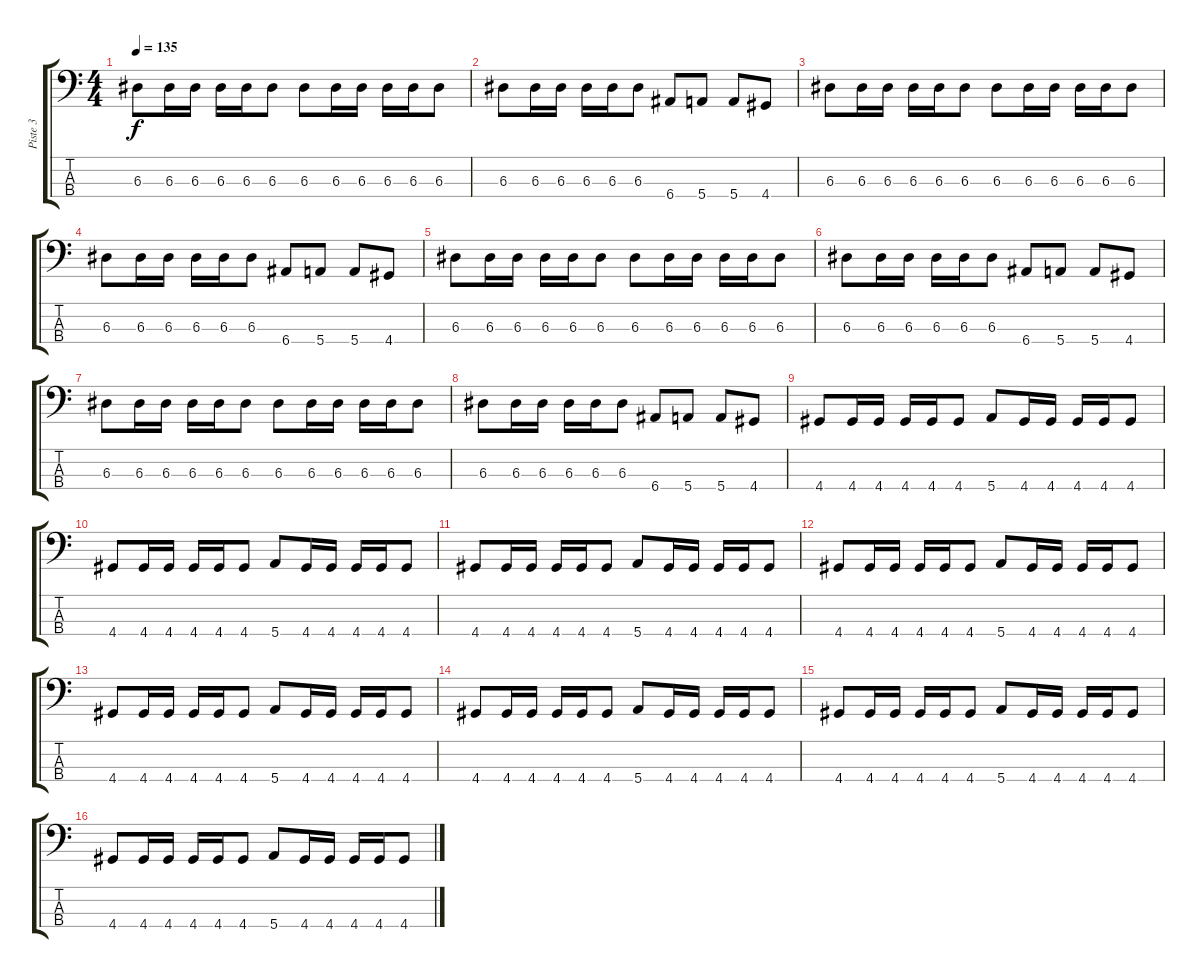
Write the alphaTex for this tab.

\track ("Piste 3" "Piste 3") {instrument electricbassfinger}
\staff {score tabs}
\tuning (G2 D2 A1 E1) {hide}
\ts (4 4)
\tempo 135
\clef f4
\ks c
6.3.8{dy f} 6.3.16 6.3.16 6.3.16 6.3.16 6.3.8 6.3.8 6.3.16 6.3.16 6.3.16 6.3.16 6.3.8 |
6.3.8 6.3.16 6.3.16 6.3.16 6.3.16 6.3.8 6.4.8 5.4.8 5.4.8 4.4.8 |
6.3.8 6.3.16 6.3.16 6.3.16 6.3.16 6.3.8 6.3.8 6.3.16 6.3.16 6.3.16 6.3.16 6.3.8 |
6.3.8 6.3.16 6.3.16 6.3.16 6.3.16 6.3.8 6.4.8 5.4.8 5.4.8 4.4.8 |
6.3.8 6.3.16 6.3.16 6.3.16 6.3.16 6.3.8 6.3.8 6.3.16 6.3.16 6.3.16 6.3.16 6.3.8 |
6.3.8 6.3.16 6.3.16 6.3.16 6.3.16 6.3.8 6.4.8 5.4.8 5.4.8 4.4.8 |
6.3.8 6.3.16 6.3.16 6.3.16 6.3.16 6.3.8 6.3.8 6.3.16 6.3.16 6.3.16 6.3.16 6.3.8 |
6.3.8 6.3.16 6.3.16 6.3.16 6.3.16 6.3.8 6.4.8 5.4.8 5.4.8 4.4.8 |
4.4.8 4.4.16 4.4.16 4.4.16 4.4.16 4.4.8 5.4.8 4.4.16 4.4.16 4.4.16 4.4.16 4.4.8 |
4.4.8 4.4.16 4.4.16 4.4.16 4.4.16 4.4.8 5.4.8 4.4.16 4.4.16 4.4.16 4.4.16 4.4.8 |
4.4.8 4.4.16 4.4.16 4.4.16 4.4.16 4.4.8 5.4.8 4.4.16 4.4.16 4.4.16 4.4.16 4.4.8 |
4.4.8 4.4.16 4.4.16 4.4.16 4.4.16 4.4.8 5.4.8 4.4.16 4.4.16 4.4.16 4.4.16 4.4.8 |
4.4.8 4.4.16 4.4.16 4.4.16 4.4.16 4.4.8 5.4.8 4.4.16 4.4.16 4.4.16 4.4.16 4.4.8 |
4.4.8 4.4.16 4.4.16 4.4.16 4.4.16 4.4.8 5.4.8 4.4.16 4.4.16 4.4.16 4.4.16 4.4.8 |
4.4.8 4.4.16 4.4.16 4.4.16 4.4.16 4.4.8 5.4.8 4.4.16 4.4.16 4.4.16 4.4.16 4.4.8 |
4.4.8 4.4.16 4.4.16 4.4.16 4.4.16 4.4.8 5.4.8 4.4.16 4.4.16 4.4.16 4.4.16 4.4.8
